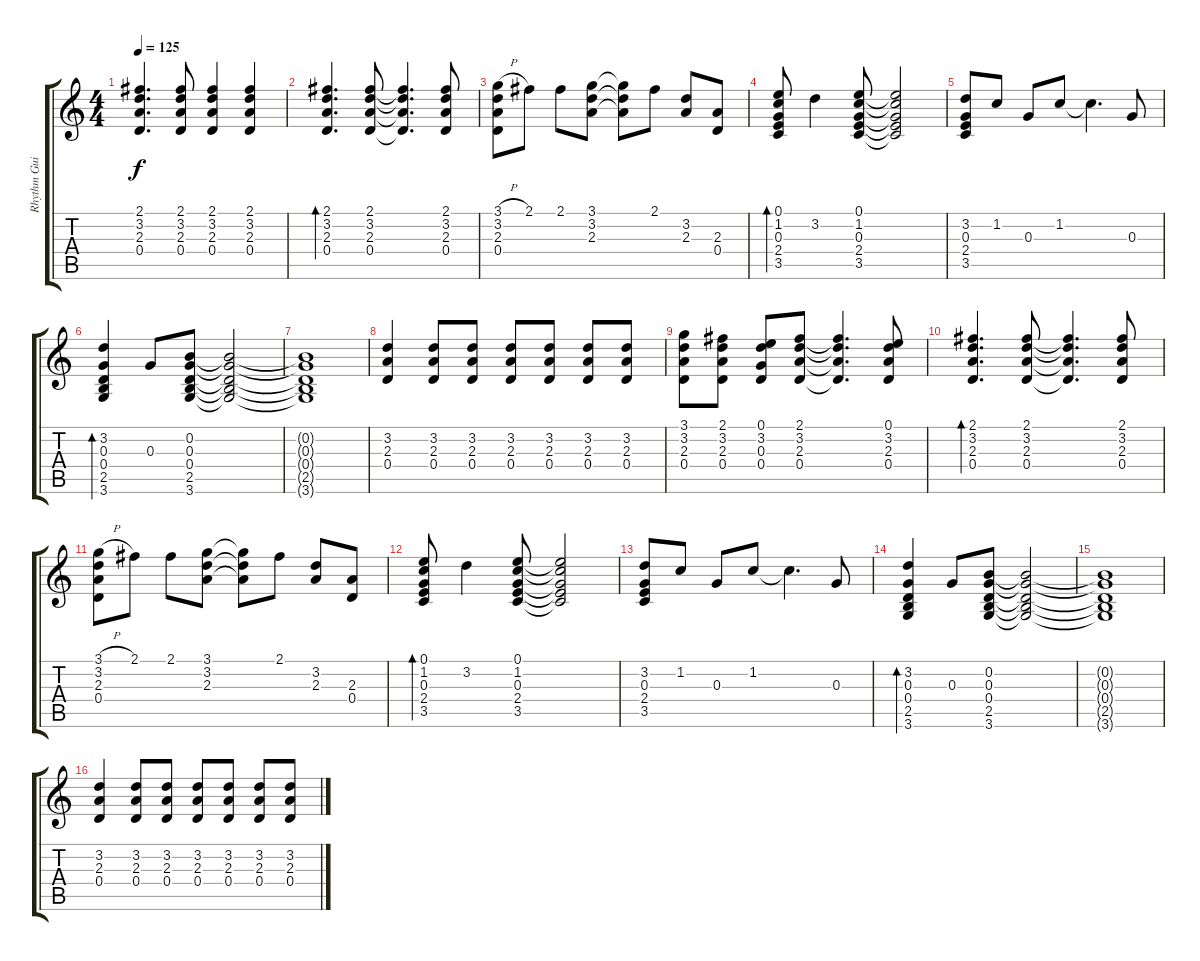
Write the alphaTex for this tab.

\track ("Rhythm Guitar" "Rhythm Gui") {instrument overdrivenguitar}
\staff {score tabs}
\tuning (E4 B3 G3 D3 A2 E2) {hide}
\ts (4 4)
\tempo 125
\clef g2
\ks c
(2.1 3.2 2.3 0.4).4{d dy f} (2.1 3.2 2.3 0.4).8 (2.1 3.2 2.3 0.4).4 (2.1 3.2 2.3 0.4).4 |
(2.1 3.2 2.3 0.4).4{d bd 60} (2.1 3.2 2.3 0.4).8 (2.1{t} 3.2{t} 2.3{t} 0.4{t}).4{d} (2.1 3.2 2.3 0.4).8 |
(3.1{h} 3.2 2.3 0.4).8 2.1.8 2.1.8 (3.1 3.2 2.3).8 (3.1{t} 3.2{t} 2.3{t}).8 2.1.8 (3.2 2.3).8 (2.3 0.4).8 |
(0.1 1.2 0.3 2.4 3.5).8{bd 60} 3.2.4 (0.1 1.2 0.3 2.4 3.5).8 (0.1{t} 1.2{t} 0.3{t} 2.4{t} 3.5{t}).2 |
(3.2 0.3 2.4 3.5).8 1.2.8 0.3.8 1.2.8 1.2{t}.4{d} 0.3.8 |
(3.2 0.3 0.4 2.5 3.6).4{bd 60} 0.3.8 (0.2 0.3 0.4 2.5 3.6).8 (0.2{t} 0.3{t} 0.4{t} 2.5{t} 3.6{t}).2 |
(0.2{t} 0.3{t} 0.4{t} 2.5{t} 3.6{t}).1 |
(3.2 2.3 0.4).4 (3.2 2.3 0.4).8 (3.2 2.3 0.4).8 (3.2 2.3 0.4).8 (3.2 2.3 0.4).8 (3.2 2.3 0.4).8 (3.2 2.3 0.4).8 |
(3.1 3.2 2.3 0.4).8 (2.1 3.2 2.3 0.4).8 (0.1 3.2 0.3 0.4).8 (2.1 3.2 2.3 0.4).8 (2.1{t} 3.2{t} 2.3{t} 0.4{t}).4{d} (0.1 3.2 2.3 0.4).8 |
(2.1 3.2 2.3 0.4).4{d bd 60} (2.1 3.2 2.3 0.4).8 (2.1{t} 3.2{t} 2.3{t} 0.4{t}).4{d} (2.1 3.2 2.3 0.4).8 |
(3.1{h} 3.2 2.3 0.4).8 2.1.8 2.1.8 (3.1 3.2 2.3).8 (3.1{t} 3.2{t} 2.3{t}).8 2.1.8 (3.2 2.3).8 (2.3 0.4).8 |
(0.1 1.2 0.3 2.4 3.5).8{bd 60} 3.2.4 (0.1 1.2 0.3 2.4 3.5).8 (0.1{t} 1.2{t} 0.3{t} 2.4{t} 3.5{t}).2 |
(3.2 0.3 2.4 3.5).8 1.2.8 0.3.8 1.2.8 1.2{t}.4{d} 0.3.8 |
(3.2 0.3 0.4 2.5 3.6).4{bd 60} 0.3.8 (0.2 0.3 0.4 2.5 3.6).8 (0.2{t} 0.3{t} 0.4{t} 2.5{t} 3.6{t}).2 |
(0.2{t} 0.3{t} 0.4{t} 2.5{t} 3.6{t}).1 |
(3.2 2.3 0.4).4 (3.2 2.3 0.4).8 (3.2 2.3 0.4).8 (3.2 2.3 0.4).8 (3.2 2.3 0.4).8 (3.2 2.3 0.4).8 (3.2 2.3 0.4).8
